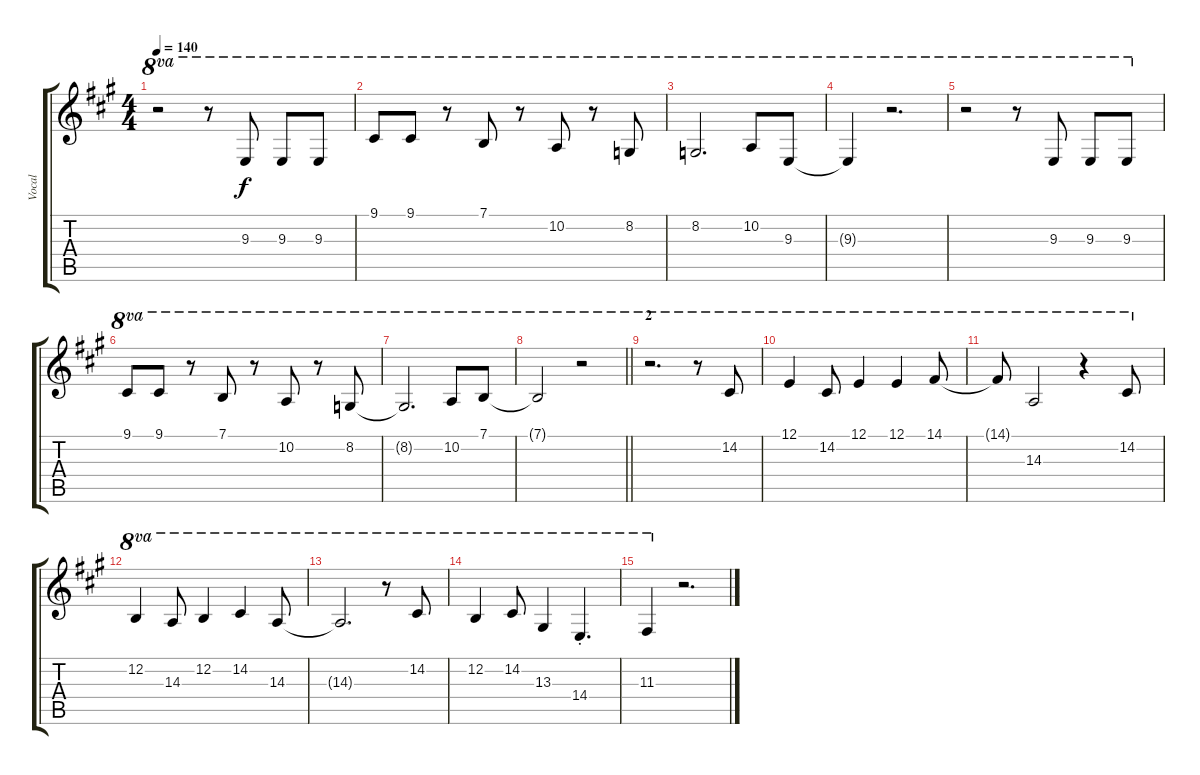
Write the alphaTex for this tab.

\track ("Vocal" "Vocal") {instrument voiceoohs}
\staff {score tabs}
\tuning (E4 B3 G3 D3 A2 E2) {hide}
\ts (4 4)
\tempo 140
\clef g2
\ks a
r.2{ot 8va dy f} r.8{ot 8va} 9.3.8{ot 8va} 9.3.8{ot 8va} 9.3.8{ot 8va} |
9.1.8{ot 8va} 9.1.8{ot 8va} r.8{ot 8va} 7.1.8{ot 8va} r.8{ot 8va} 10.2.8{ot 8va} r.8{ot 8va} 8.2.8{ot 8va} |
8.2.2{d ot 8va} 10.2.8{ot 8va} 9.3.8{ot 8va} |
9.3{t}.4{ot 8va} r.2{d ot 8va} |
r.2{ot 8va} r.8{ot 8va} 9.3.8{ot 8va} 9.3.8{ot 8va} 9.3.8{ot 8va} |
9.1.8{ot 8va} 9.1.8{ot 8va} r.8{ot 8va} 7.1.8{ot 8va} r.8{ot 8va} 10.2.8{ot 8va} r.8{ot 8va} 8.2.8{ot 8va} |
8.2{t}.2{d ot 8va} 10.2.8{ot 8va} 7.1.8{ot 8va} |
\barLineRight lightlight
7.1{t}.2{ot 8va} r.2{ot 8va} |
\section ("" "2")
r.2{d ot 8va} r.8{ot 8va} 14.2.8{ot 8va} |
12.1.4{ot 8va} 14.2.8{ot 8va} 12.1.4{ot 8va} 12.1.4{ot 8va} 14.1.8{ot 8va} |
14.1{t}.8{ot 8va} 14.3.2{ot 8va} r.4{ot 8va} 14.2.8{ot 8va} |
12.2.4{ot 8va} 14.3.8{ot 8va} 12.2.4{ot 8va} 14.2.4{ot 8va} 14.3.8{ot 8va} |
14.3{t}.2{d ot 8va} r.8{ot 8va} 14.2.8{ot 8va} |
12.2.4{ot 8va} 14.2.8{ot 8va} 13.3.4{ot 8va} 14.4{st}.4{d ot 8va} |
11.3.4{ot 8va} r.2{d}
